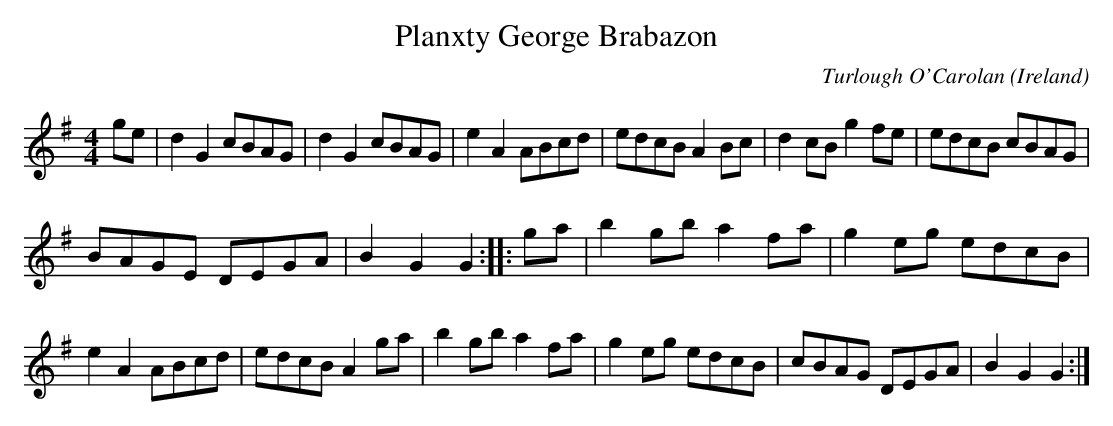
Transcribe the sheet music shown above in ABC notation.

X:1
T:Planxty George Brabazon
O:Ireland
M:4/4
C:Turlough O'Carolan
K:G
ge|\
d2G2 cBAG|d2G2 cBAG|e2A2 ABcd|edcB A2Bc|\
d2cB g2fe|edcB cBAG|
BAGE DEGA|B2G2 G2::\
ga|\
b2gb a2fa|g2eg edcB|
e2A2 ABcd|edcB A2ga|\
b2gb a2fa|g2eg edcB|cBAG DEGA|B2G2 G2:|
